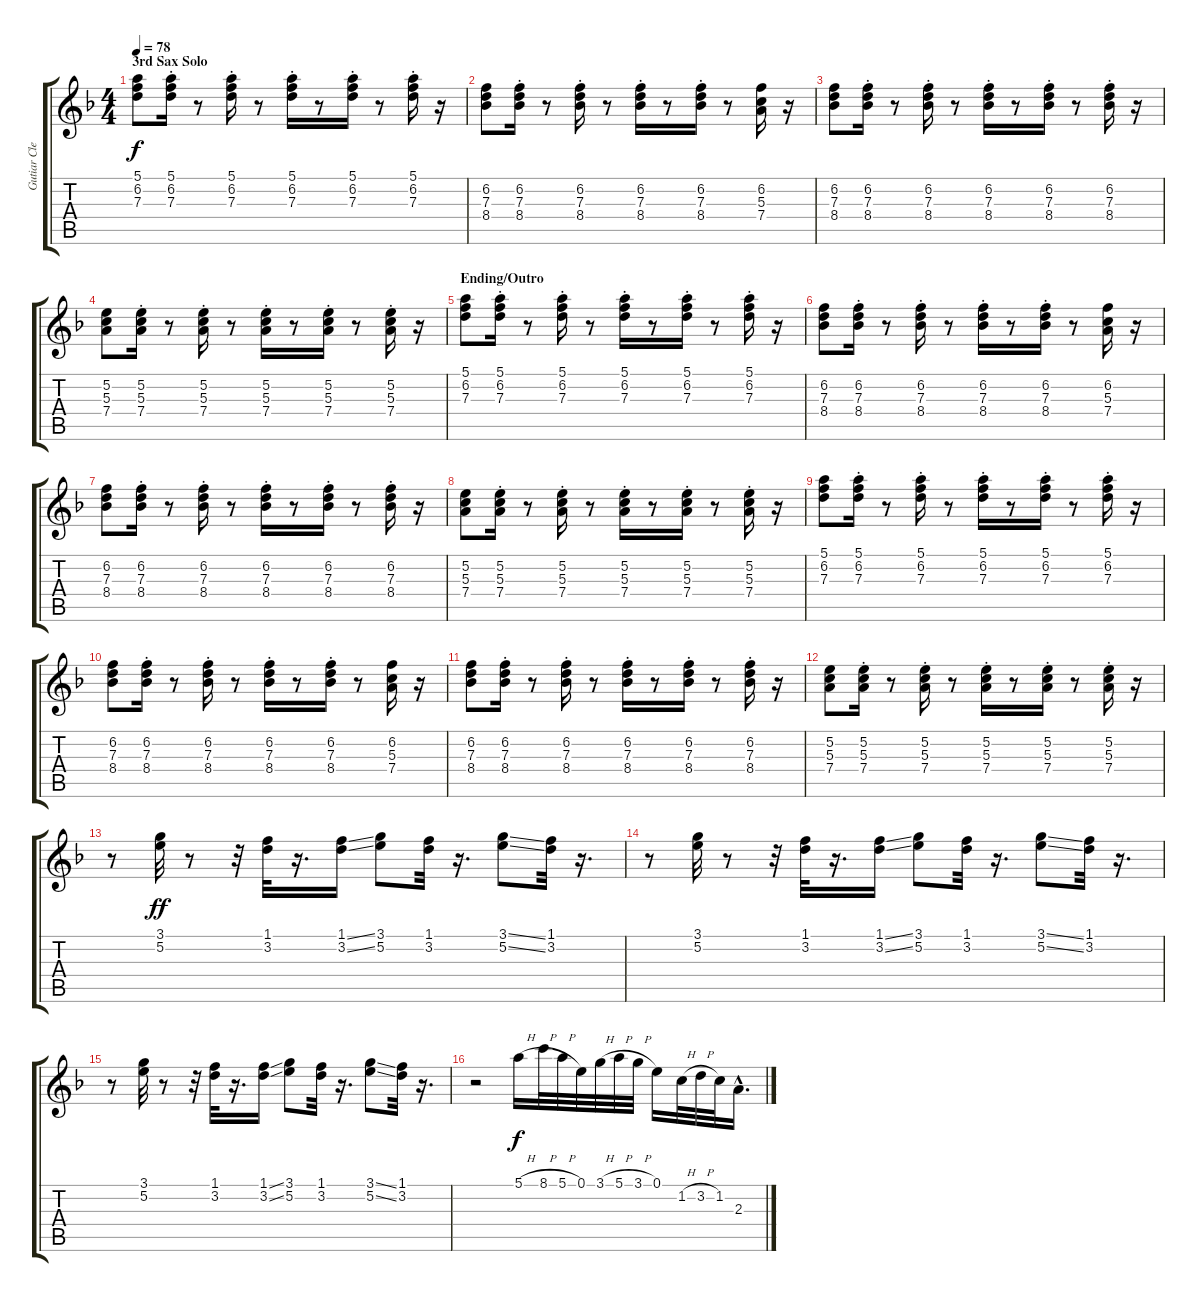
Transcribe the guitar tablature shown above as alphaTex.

\track ("Gutiar Clean" "Gutiar Cle") {instrument electricguitarclean}
\staff {score tabs}
\tuning (E4 B3 G3 D3 A2 E2) {hide}
\ts (4 4)
\section ("" "3rd Sax Solo")
\tempo 78
\clef g2
\ks f
(5.1 6.2 7.3).8{dy f} (5.1{st} 6.2{st} 7.3{st}).16 r.8 (5.1{st} 6.2{st} 7.3{st}).16 r.8 (5.1{st} 6.2{st} 7.3{st}).16 r.8 (5.1{st} 6.2{st} 7.3{st}).16 r.8 (5.1{st} 6.2{st} 7.3{st}).16 r.16 |
(6.2 7.3 8.4).8 (6.2{st} 7.3{st} 8.4{st}).16 r.8 (6.2{st} 7.3{st} 8.4{st}).16 r.8 (6.2{st} 7.3{st} 8.4{st}).16 r.8 (6.2{st} 7.3{st} 8.4{st}).16 r.8 (6.2 5.3 7.4).16 r.16 |
(6.2 7.3 8.4).8 (6.2{st} 7.3{st} 8.4{st}).16 r.8 (6.2{st} 7.3{st} 8.4{st}).16 r.8 (6.2{st} 7.3{st} 8.4{st}).16 r.8 (6.2{st} 7.3{st} 8.4{st}).16 r.8 (6.2 7.3{st} 8.4).16 r.16 |
(5.2 5.3 7.4).8 (5.2{st} 5.3{st} 7.4{st}).16 r.8 (5.2{st} 5.3{st} 7.4{st}).16 r.8 (5.2{st} 5.3{st} 7.4{st}).16 r.8 (5.2{st} 5.3{st} 7.4{st}).16 r.8 (5.2 5.3{st} 7.4).16 r.16 |
\section ("" "Ending/Outro")
(5.1 6.2 7.3).8 (5.1{st} 6.2{st} 7.3{st}).16 r.8 (5.1{st} 6.2{st} 7.3{st}).16 r.8 (5.1{st} 6.2{st} 7.3{st}).16 r.8 (5.1{st} 6.2{st} 7.3{st}).16 r.8 (5.1{st} 6.2{st} 7.3{st}).16 r.16 |
(6.2 7.3 8.4).8 (6.2{st} 7.3{st} 8.4{st}).16 r.8 (6.2{st} 7.3{st} 8.4{st}).16 r.8 (6.2{st} 7.3{st} 8.4{st}).16 r.8 (6.2{st} 7.3{st} 8.4{st}).16 r.8 (6.2 5.3 7.4).16 r.16 |
(6.2 7.3 8.4).8 (6.2{st} 7.3{st} 8.4{st}).16 r.8 (6.2{st} 7.3{st} 8.4{st}).16 r.8 (6.2{st} 7.3{st} 8.4{st}).16 r.8 (6.2{st} 7.3{st} 8.4{st}).16 r.8 (6.2 7.3{st} 8.4).16 r.16 |
(5.2 5.3 7.4).8 (5.2{st} 5.3{st} 7.4{st}).16 r.8 (5.2{st} 5.3{st} 7.4{st}).16 r.8 (5.2{st} 5.3{st} 7.4{st}).16 r.8 (5.2{st} 5.3{st} 7.4{st}).16 r.8 (5.2 5.3{st} 7.4).16 r.16 |
(5.1 6.2 7.3).8 (5.1{st} 6.2{st} 7.3{st}).16 r.8 (5.1{st} 6.2{st} 7.3{st}).16 r.8 (5.1{st} 6.2{st} 7.3{st}).16 r.8 (5.1{st} 6.2{st} 7.3{st}).16 r.8 (5.1{st} 6.2{st} 7.3{st}).16 r.16 |
(6.2 7.3 8.4).8 (6.2{st} 7.3{st} 8.4{st}).16 r.8 (6.2{st} 7.3{st} 8.4{st}).16 r.8 (6.2{st} 7.3{st} 8.4{st}).16 r.8 (6.2{st} 7.3{st} 8.4{st}).16 r.8 (6.2 5.3 7.4).16 r.16 |
(6.2 7.3 8.4).8 (6.2{st} 7.3{st} 8.4{st}).16 r.8 (6.2{st} 7.3{st} 8.4{st}).16 r.8 (6.2{st} 7.3{st} 8.4{st}).16 r.8 (6.2{st} 7.3{st} 8.4{st}).16 r.8 (6.2 7.3{st} 8.4).16 r.16 |
(5.2 5.3 7.4).8 (5.2{st} 5.3{st} 7.4{st}).16 r.8 (5.2{st} 5.3{st} 7.4{st}).16 r.8 (5.2{st} 5.3{st} 7.4{st}).16 r.8 (5.2{st} 5.3{st} 7.4{st}).16 r.8 (5.2 5.3{st} 7.4).16 r.16 |
r.8 (3.1 5.2).32{dy ff} r.8 r.32 (1.1 3.2).32 r.16{d} (1.1{ss} 3.2{ss}).16 (3.1 5.2).8 (1.1 3.2).32 r.16{d} (3.1{ss} 5.2{ss}).8 (1.1 3.2).32 r.16{d} |
r.8 (3.1 5.2).32 r.8 r.32 (1.1 3.2).32 r.16{d} (1.1{ss} 3.2{ss}).16 (3.1 5.2).8 (1.1 3.2).32 r.16{d} (3.1{ss} 5.2{ss}).8 (1.1 3.2).32 r.16{d} |
r.8 (3.1 5.2).32 r.8 r.32 (1.1 3.2).32 r.16{d} (1.1{ss} 3.2{ss}).16 (3.1 5.2).8 (1.1 3.2).32 r.16{d} (3.1{ss} 5.2{ss}).8 (1.1 3.2).32 r.16{d} |
r.2 5.1{h}.16{dy f} 8.1{h}.32 5.1{h}.32 0.1.32 3.1{h}.32 5.1{h}.32 3.1{h}.32 0.1.16 1.2{h}.32 3.2{h}.32 1.2.32 2.3{hac}.16{d}
